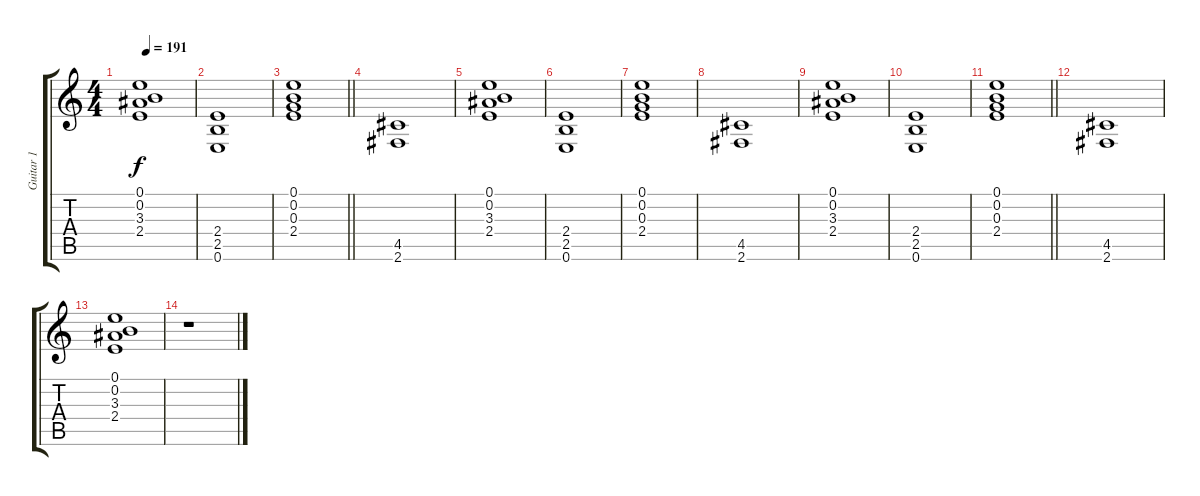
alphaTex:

\track ("Guitar 1" "Guitar 1") {instrument distortionguitar}
\staff {score tabs}
\tuning (E4 B3 G3 D3 A2 E2) {hide}
\ts (4 4)
\tempo 191
\clef g2
\ks c
(0.1 0.2 3.3 2.4).1{dy f} |
(2.4 2.5 0.6).1 |
\barLineRight lightlight
(0.1 0.2 0.3 2.4).1 |
(4.5 2.6).1 |
(0.1 0.2 3.3 2.4).1 |
(2.4 2.5 0.6).1 |
(0.1 0.2 0.3 2.4).1 |
(4.5 2.6).1 |
(0.1 0.2 3.3 2.4).1 |
(2.4 2.5 0.6).1 |
\barLineRight lightlight
(0.1 0.2 0.3 2.4).1 |
(4.5 2.6).1 |
(0.1 0.2 3.3 2.4).1 |
r.1
